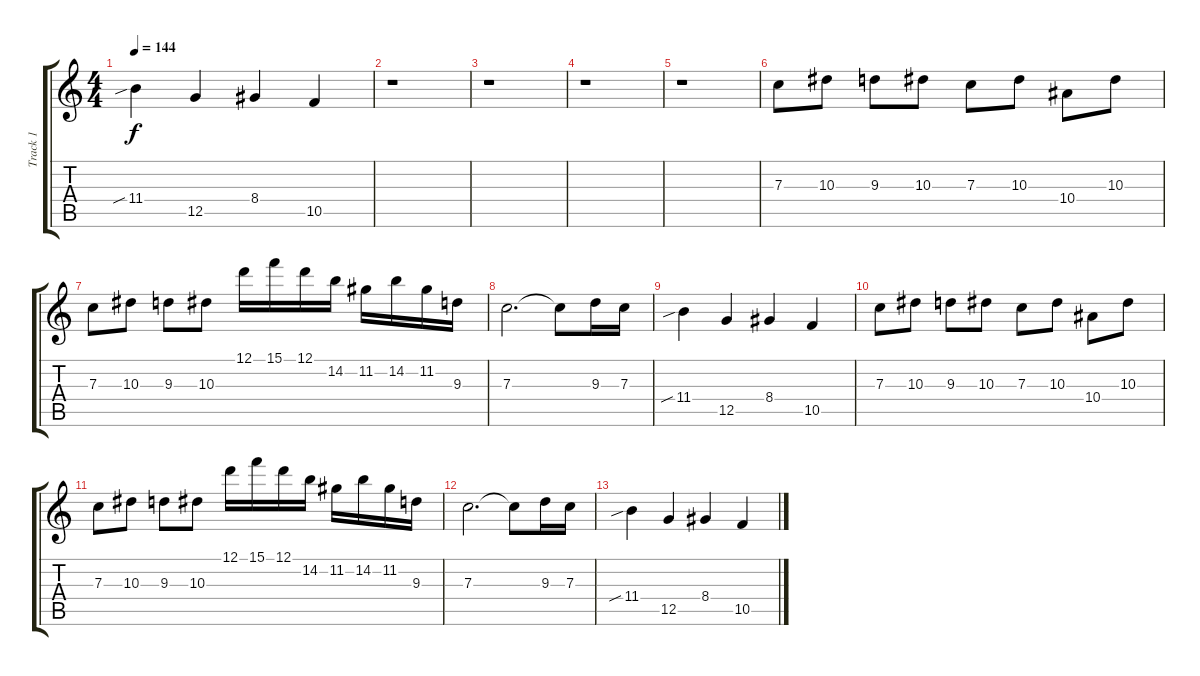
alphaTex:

\track ("Track 1" "Track 1") {instrument distortionguitar}
\staff {score tabs}
\tuning (D4 A3 F3 C3 G2 C2) {hide}
\ts (4 4)
\tempo 144
\clef g2
\ks c
11.4{sib}.4{dy f} 12.5.4 8.4.4 10.5.4 |
r.1 |
r.1 |
r.1 |
r.1 |
7.3.8 10.3.8 9.3.8 10.3.8 7.3.8 10.3.8 10.4.8 10.3.8 |
7.3.8 10.3.8 9.3.8 10.3.8 12.1.16 15.1.16 12.1.16 14.2.16 11.2.16 14.2.16 11.2.16 9.3.16 |
7.3.2{d} 7.3{t}.8 9.3.16 7.3.16 |
11.4{sib}.4 12.5.4 8.4.4 10.5.4 |
7.3.8 10.3.8 9.3.8 10.3.8 7.3.8 10.3.8 10.4.8 10.3.8 |
7.3.8 10.3.8 9.3.8 10.3.8 12.1.16 15.1.16 12.1.16 14.2.16 11.2.16 14.2.16 11.2.16 9.3.16 |
7.3.2{d} 7.3{t}.8 9.3.16 7.3.16 |
11.4{sib}.4 12.5.4 8.4.4 10.5.4
